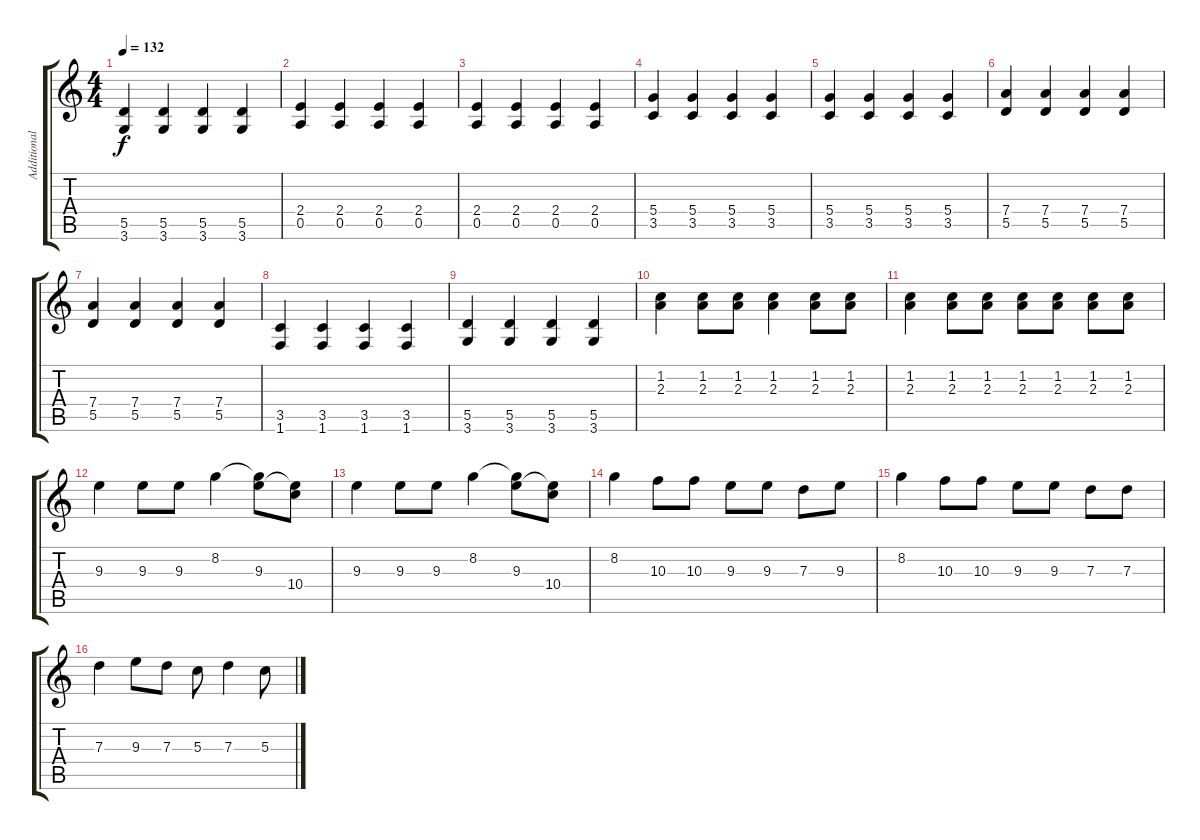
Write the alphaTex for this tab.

\track ("Additional Guitar" "Additional") {instrument distortionguitar}
\staff {score tabs}
\tuning (E4 B3 G3 D3 A2 E2) {hide}
\ts (4 4)
\tempo 132
\clef g2
\ks c
(5.5 3.6).4{dy f} (5.5 3.6).4 (5.5 3.6).4 (5.5 3.6).4 |
(2.4 0.5).4 (2.4 0.5).4 (2.4 0.5).4 (2.4 0.5).4 |
(2.4 0.5).4 (2.4 0.5).4 (2.4 0.5).4 (2.4 0.5).4 |
(5.4 3.5).4 (5.4 3.5).4 (5.4 3.5).4 (5.4 3.5).4 |
(5.4 3.5).4 (5.4 3.5).4 (5.4 3.5).4 (5.4 3.5).4 |
(7.4 5.5).4 (7.4 5.5).4 (7.4 5.5).4 (7.4 5.5).4 |
(7.4 5.5).4 (7.4 5.5).4 (7.4 5.5).4 (7.4 5.5).4 |
(3.5 1.6).4 (3.5 1.6).4 (3.5 1.6).4 (3.5 1.6).4 |
(5.5 3.6).4 (5.5 3.6).4 (5.5 3.6).4 (5.5 3.6).4 |
(1.2 2.3).4{volume 11} (1.2 2.3).8 (1.2 2.3).8 (1.2 2.3).4 (1.2 2.3).8 (1.2 2.3).8 |
(1.2 2.3).4 (1.2 2.3).8 (1.2 2.3).8 (1.2 2.3).8 (1.2 2.3).8 (1.2 2.3).8 (1.2 2.3).8 |
9.3.4 9.3.8 9.3.8 8.2.4 (8.2{t} 9.3).8 (9.3{t} 10.4).8 |
9.3.4 9.3.8 9.3.8 8.2.4 (8.2{t} 9.3).8 (9.3{t} 10.4).8 |
8.2.4 10.3.8 10.3.8 9.3.8 9.3.8 7.3.8 9.3.8 |
8.2.4 10.3.8 10.3.8 9.3.8 9.3.8 7.3.8 7.3.8 |
7.3.4 9.3.8 7.3.8 5.3.8 7.3.4 5.3.8
